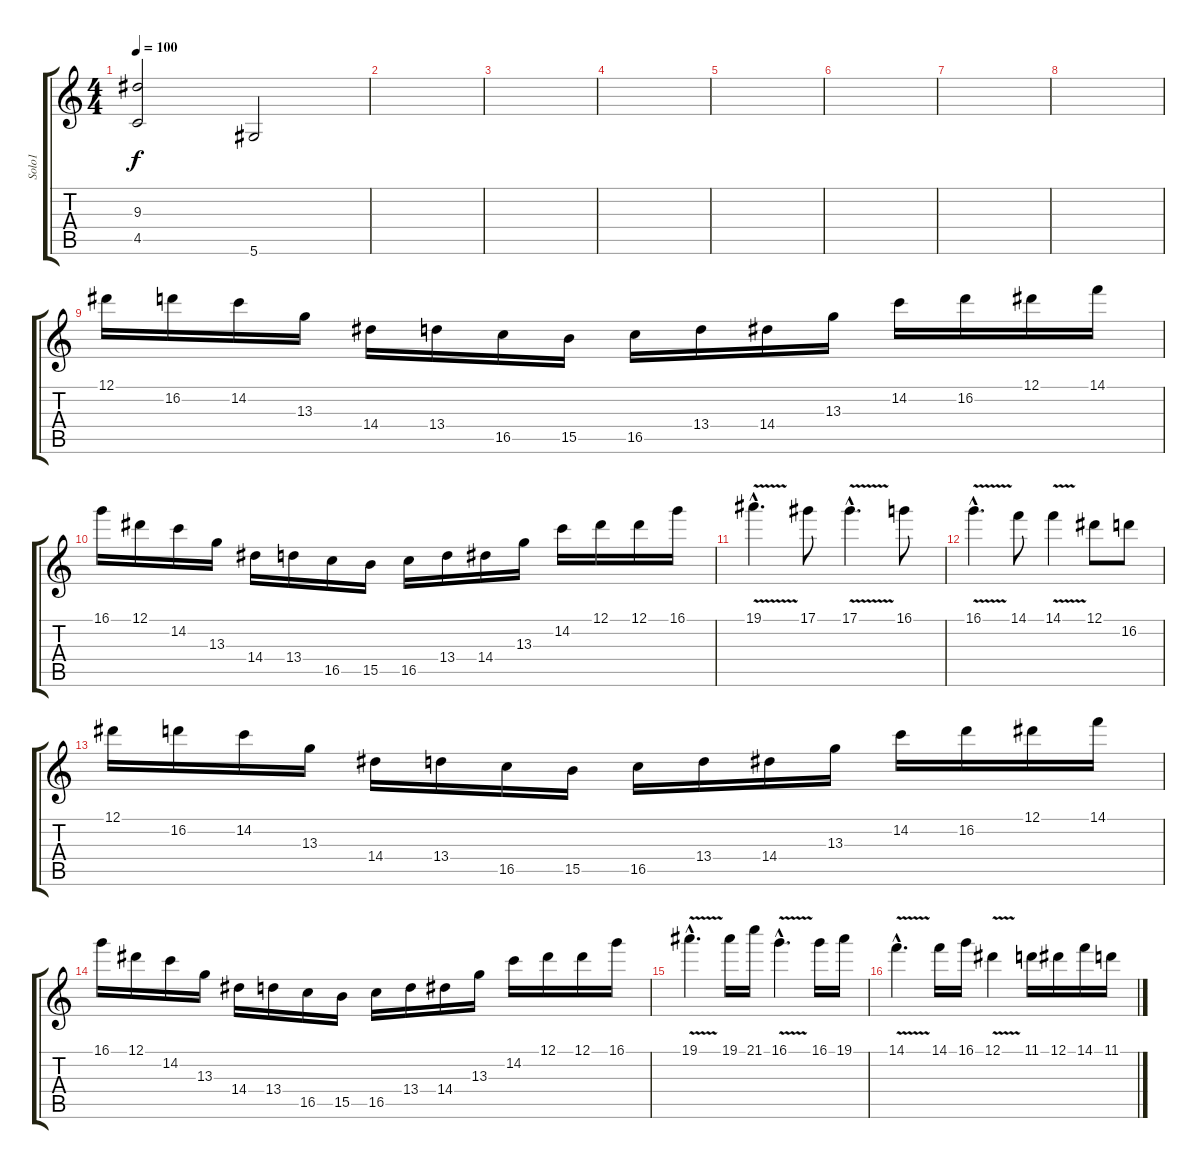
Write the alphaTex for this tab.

\track ("Solo1" "Solo1") {instrument distortionguitar}
\staff {score tabs}
\tuning (Eb4 Bb3 Gb3 Db3 Ab2 Eb2) {hide}
\ts (4 4)
\tempo 100
\clef g2
\ks c
(9.3 4.5).2{dy f} 5.6.2 |
|
|
|
|
|
|
|
12.1.16 16.2.16 14.2.16 13.3.16 14.4.16 13.4.16 16.5.16 15.5.16 16.5.16 13.4.16 14.4.16 13.3.16 14.2.16 16.2.16 12.1.16 14.1.16 |
16.1.16 12.1.16 14.2.16 13.3.16 14.4.16 13.4.16 16.5.16 15.5.16 16.5.16 13.4.16 14.4.16 13.3.16 14.2.16 12.1.16 12.1.16 16.1.16 |
19.1{v hac}.4{d} 17.1.8 17.1{v hac}.4{d} 16.1.8 |
16.1{v hac}.4{d} 14.1.8 14.1{v}.4 12.1.8 16.2.8 |
12.1.16 16.2.16 14.2.16 13.3.16 14.4.16 13.4.16 16.5.16 15.5.16 16.5.16 13.4.16 14.4.16 13.3.16 14.2.16 16.2.16 12.1.16 14.1.16 |
16.1.16 12.1.16 14.2.16 13.3.16 14.4.16 13.4.16 16.5.16 15.5.16 16.5.16 13.4.16 14.4.16 13.3.16 14.2.16 12.1.16 12.1.16 16.1.16 |
19.1{v hac}.4{d} 19.1.16 21.1.16 16.1{v hac}.4{d} 16.1.16 19.1.16 |
14.1{v hac}.4{d} 14.1.16 16.1.16 12.1{v}.4 11.1.16 12.1.16 14.1.16 11.1.16
